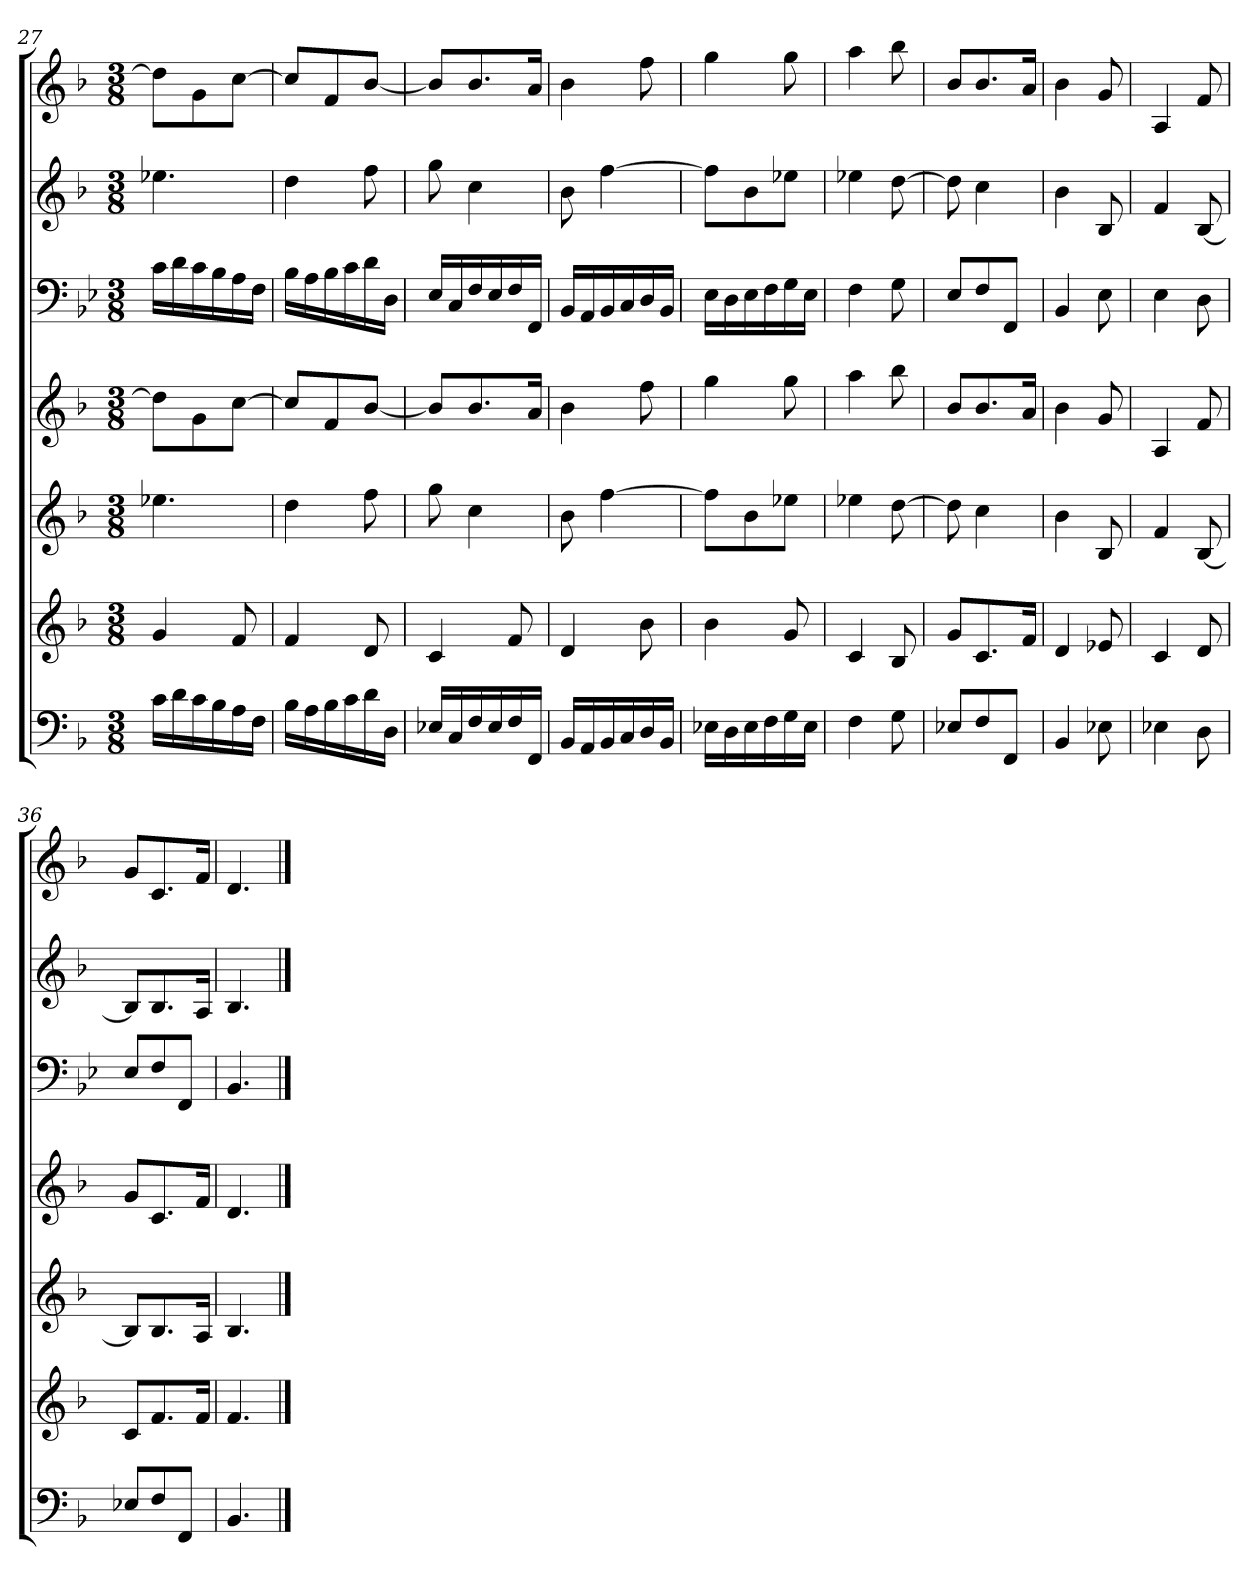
**kern	**kern	**kern	**kern	**kern	**kern	**kern
*part7	*part6	*part5	*part4	*part3	*part2	*part1
*staff7	*staff6	*staff5	*staff4	*staff3	*staff2	*staff1
*k[b-]	*k[b-]	*k[b-]	*k[b-]	*k[b-e-]	*k[b-]	*k[b-]
*F:	*F:	*F:	*F:	*	*F:	*F:
*M3/8	*M3/8	*M3/8	*M3/8	*M3/8	*M3/8	*M3/8
=27	=27	=27	=27	=27	=27	=27
16cLL	4g	4.ee-X	8ddL]	16cLL	4.ee-X	8ddL]
16d	.	.	.	16d	.	.
16c	.	.	8g	16c	.	8g
16B-	.	.	.	16B-	.	.
16A	8f	.	[8ccJ	16A	.	[8ccJ
16FJJ	.	.	.	16FJJ	.	.
=28	=28	=28	=28	=28	=28	=28
16B-LL	4f	4dd	8ccL]	16B-LL	4dd	8ccL]
16A	.	.	.	16A	.	.
16B-	.	.	8f	16B-	.	8f
16c	.	.	.	16c	.	.
16d	8d	8ff	[8b-J	16d	8ff	[8b-J
16DJJ	.	.	.	16DJJ	.	.
=29	=29	=29	=29	=29	=29	=29
16E-XLL	4c	8gg	8b-L]	16E-LL	8gg	8b-L]
16C	.	.	.	16C	.	.
16F	.	4cc	8.b-	16F	4cc	8.b-
16E-	.	.	.	16E-	.	.
16F	8f	.	.	16F	.	.
16FFJJ	.	.	16aJk	16FFJJ	.	16aJk
=30	=30	=30	=30	=30	=30	=30
16BB-LL	4d	8b-	4b-	16BB-LL	8b-	4b-
16AA	.	.	.	16AA	.	.
16BB-	.	[4ff	.	16BB-	[4ff	.
16C	.	.	.	16C	.	.
16D	8b-	.	8ff	16D	.	8ff
16BB-JJ	.	.	.	16BB-JJ	.	.
=31	=31	=31	=31	=31	=31	=31
16E-XLL	4b-	8ffL]	4gg	16E-LL	8ffL]	4gg
16D	.	.	.	16D	.	.
16E-	.	8b-	.	16E-	8b-	.
16F	.	.	.	16F	.	.
16G	8g	8ee-XJ	8gg	16G	8ee-XJ	8gg
16E-JJ	.	.	.	16E-JJ	.	.
=32	=32	=32	=32	=32	=32	=32
4F	4c	4ee-X	4aa	4F	4ee-X	4aa
8G	8B-	[8dd	8bb-	8G	[8dd	8bb-
=33	=33	=33	=33	=33	=33	=33
8E-XL	8gL	8dd]	8b-L	8E-L	8dd]	8b-L
8F	8.c	4cc	8.b-	8F	4cc	8.b-
8FFJ	.	.	.	8FFJ	.	.
.	16fJk	.	16aJk	.	.	16aJk
=34	=34	=34	=34	=34	=34	=34
4BB-	4d	4b-	4b-	4BB-	4b-	4b-
8E-X	8e-X	8B-	8g	8E-	8B-	8g
=35	=35	=35	=35	=35	=35	=35
4E-X	4c	4f	4A	4E-	4f	4A
8D	8d	[8B-	8f	8D	[8B-	8f
=36	=36	=36	=36	=36	=36	=36
8E-XL	8cL	8B-L]	8gL	8E-L	8B-L]	8gL
8F	8.f	8.B-	8.c	8F	8.B-	8.c
8FFJ	.	.	.	8FFJ	.	.
.	16fJk	16AJk	16fJk	.	16AJk	16fJk
=37	=37	=37	=37	=37	=37	=37
4.BB-	4.f	4.B-	4.d	4.BB-	4.B-	4.d
==	==	==	==	==	==	==
*-	*-	*-	*-	*-	*-	*-
